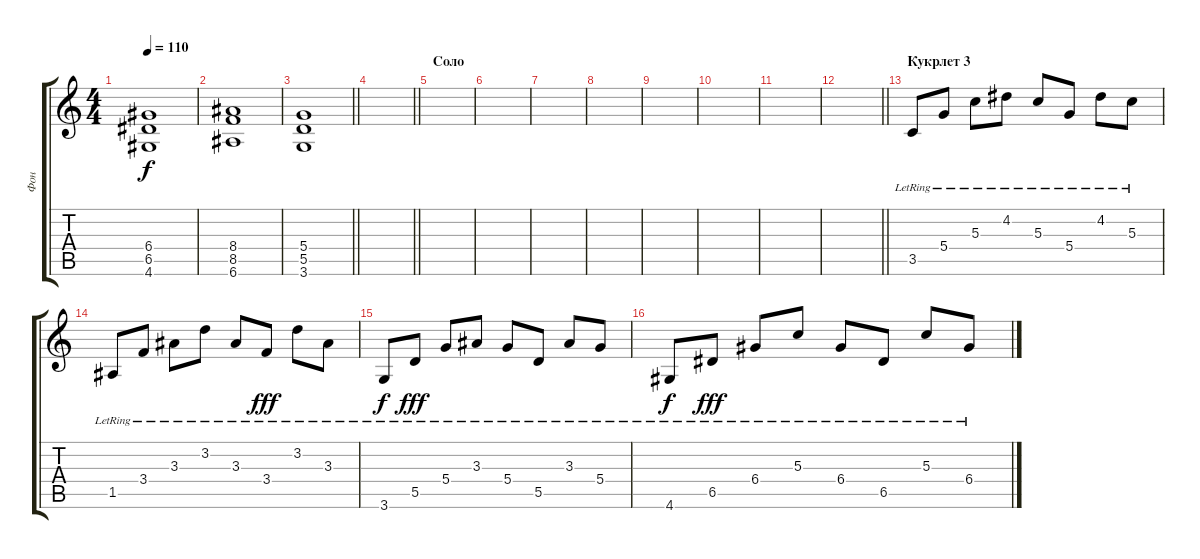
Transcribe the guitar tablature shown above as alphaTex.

\track ("Фон" "Фон") {instrument distortionguitar}
\staff {score tabs}
\tuning (E4 B3 G3 D3 A2 E2) {hide}
\ts (4 4)
\tempo 110
\clef g2
\ks c
(6.4{t} 6.5{t} 4.6{t}).1{dy f} |
(8.4 8.5 6.6).1 |
\barLineRight lightlight
(5.4 5.5 3.6).1 |
\barLineRight lightlight
|
\section ("" "Соло")
|
|
|
|
|
|
|
\barLineRight lightlight
|
\section ("" "Кукрлет 3")
3.5{lr}.8{instrument acousticguitarsteel} 5.4{lr}.8 5.3{lr}.8 4.2{lr}.8 5.3{lr}.8 5.4{lr}.8 4.2{lr}.8 5.3{lr}.8 |
1.5{lr}.8 3.4{lr}.8 3.3{lr}.8 3.2{lr}.8 3.3{lr}.8 3.4{lr}.8{dy fff} 3.2{lr}.8 3.3{lr}.8 |
3.6{lr}.8{dy f} 5.5{lr}.8{dy fff} 5.4{lr}.8 3.3{lr}.8 5.4{lr}.8 5.5{lr}.8 3.3{lr}.8 5.4{lr}.8 |
4.6{lr}.8{dy f} 6.5{lr}.8{dy fff} 6.4{lr}.8 5.3{lr}.8 6.4{lr}.8 6.5{lr}.8 5.3{lr}.8 6.4{lr}.8
